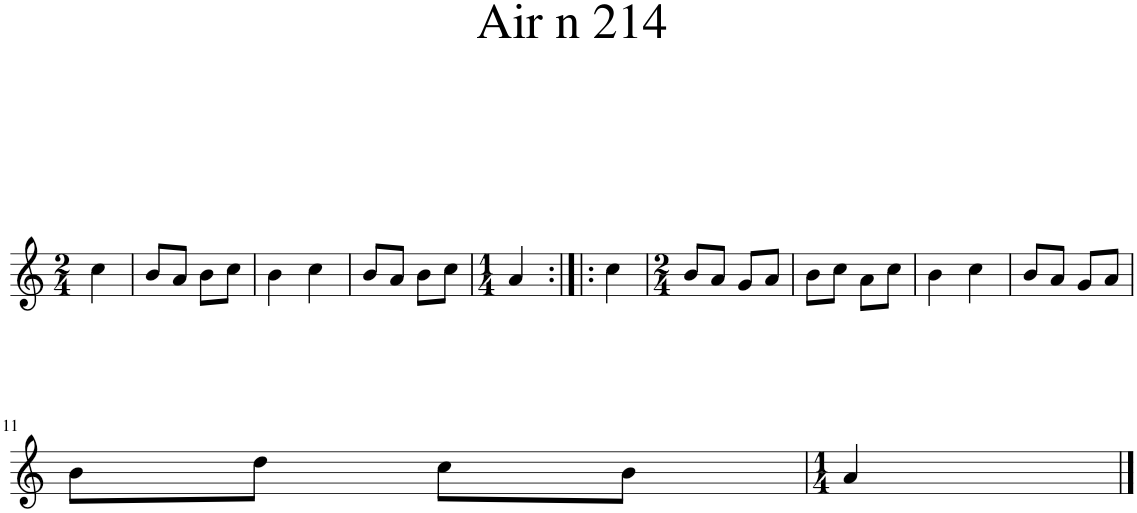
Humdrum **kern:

**kern
*part1
*staff1
*I"Piano
*I'Pno.
*clefG2
*k[]
*M2/4
=1
4cc\
=2
8b/L
8a/J
8b\L
8cc\J
=3
4b\
4cc\
=4
8b/L
8a/J
8b\L
8cc\J
=5
*M1/4
4a/
=6:|!|:
4cc\
=7
*M2/4
8b/L
8a/J
8g/L
8a/J
=8
8b\L
8cc\J
8a\L
8cc\J
=9
4b\
4cc\
=10
8b/L
8a/J
8g/L
8a/J
!!LO:LB:g=z
=11
8b\L
8dd\J
8cc\L
8b\J
=12
*M1/4
4a/
==
*-
